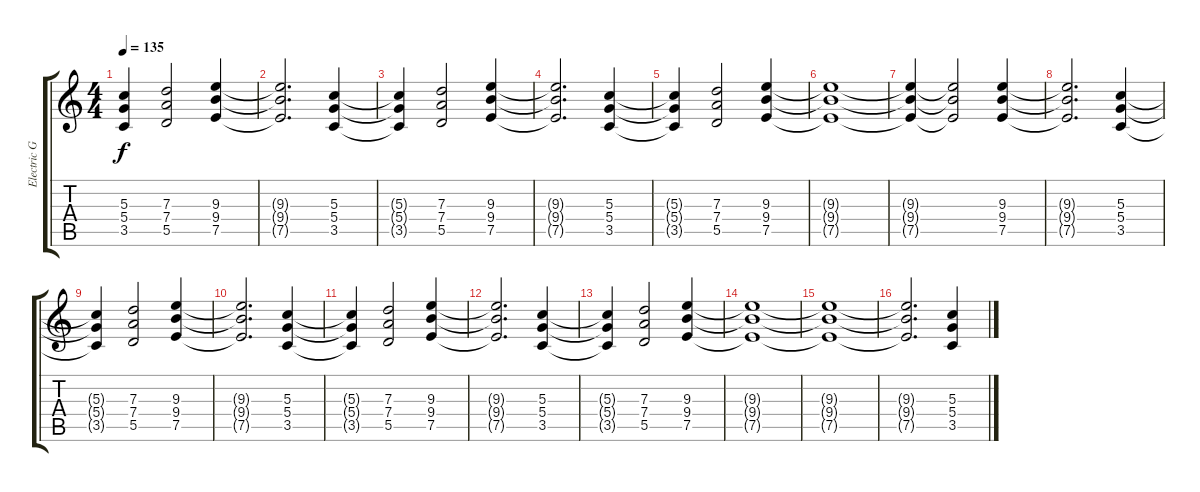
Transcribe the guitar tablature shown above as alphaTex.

\track ("Electric Guitar I" "Electric G") {instrument distortionguitar}
\staff {score tabs}
\tuning (E4 B3 G3 D3 A2 E2) {hide}
\ts (4 4)
\tempo 135
\clef g2
\ks c
(5.3{t} 5.4{t} 3.5{t}).4{dy f} (7.3 7.4 5.5).2 (9.3 9.4 7.5).4 |
(9.3{t} 9.4{t} 7.5{t}).2{d} (5.3 5.4 3.5).4 |
(5.3{t} 5.4{t} 3.5{t}).4 (7.3 7.4 5.5).2 (9.3 9.4 7.5).4 |
(9.3{t} 9.4{t} 7.5{t}).2{d} (5.3 5.4 3.5).4 |
(5.3{t} 5.4{t} 3.5{t}).4 (7.3 7.4 5.5).2 (9.3 9.4 7.5).4 |
(9.3{t} 9.4{t} 7.5{t}).1 |
(9.3{t} 9.4{t} 7.5{t}).4 (9.3{t} 9.4{t} 7.5{t}).2 (9.3 9.4 7.5).4 |
(9.3{t} 9.4{t} 7.5{t}).2{d} (5.3 5.4 3.5).4 |
(5.3{t} 5.4{t} 3.5{t}).4 (7.3 7.4 5.5).2 (9.3 9.4 7.5).4 |
(9.3{t} 9.4{t} 7.5{t}).2{d} (5.3 5.4 3.5).4 |
(5.3{t} 5.4{t} 3.5{t}).4 (7.3 7.4 5.5).2 (9.3 9.4 7.5).4 |
(9.3{t} 9.4{t} 7.5{t}).2{d} (5.3 5.4 3.5).4 |
(5.3{t} 5.4{t} 3.5{t}).4 (7.3 7.4 5.5).2 (9.3 9.4 7.5).4 |
(9.3{t} 9.4{t} 7.5{t}).1 |
(9.3{t} 9.4{t} 7.5{t}).1 |
(9.3{t} 9.4{t} 7.5{t}).2{d} (5.3 5.4 3.5).4
